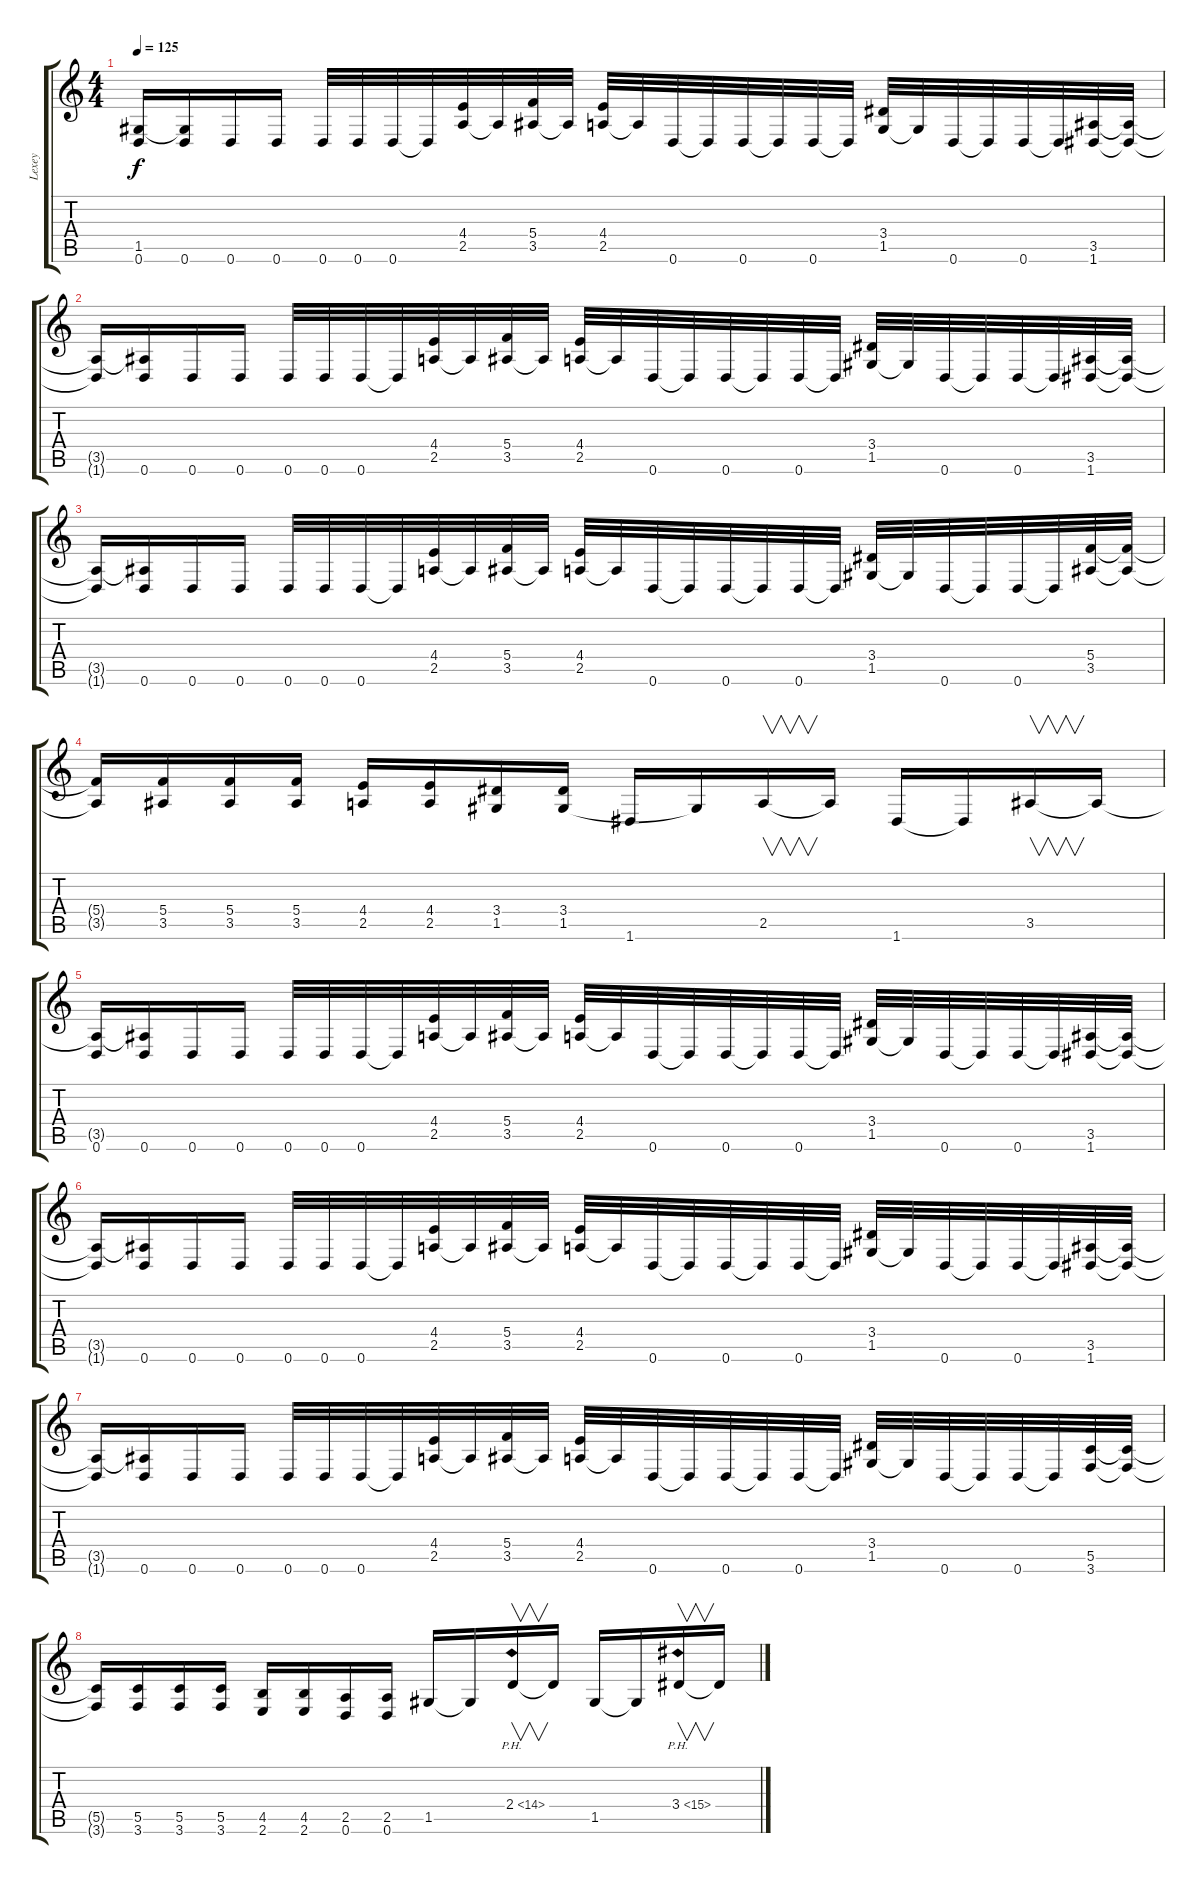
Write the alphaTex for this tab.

\track ("Lexey" "Lexey") {instrument distortionguitar}
\staff {score tabs}
\tuning (D4 A3 F3 C3 G2 D2) {hide}
\ts (4 4)
\tempo 125
\clef g2
\ks c
(1.5{t} 0.6).16{dy f} (1.5{t} 0.6).16 0.6.16 0.6.16 0.6.32 0.6.32 0.6.32 0.6{t}.32 (4.4 2.5).32 2.5{t}.32 (5.4 3.5).32 3.5{t}.32 (4.4 2.5).32 2.5{t}.32 0.6.32 0.6{t}.32 0.6.32 0.6{t}.32 0.6.32 0.6{t}.32 (3.4 1.5).32 1.5{t}.32 0.6.32 0.6{t}.32 0.6.32 0.6{t}.32 (3.5 1.6).32 (3.5{t} 1.6{t}).32 |
(3.5{t} 1.6{t}).16 (3.5{t} 0.6).16 0.6.16 0.6.16 0.6.32 0.6.32 0.6.32 0.6{t}.32 (4.4 2.5).32 2.5{t}.32 (5.4 3.5).32 3.5{t}.32 (4.4 2.5).32 2.5{t}.32 0.6.32 0.6{t}.32 0.6.32 0.6{t}.32 0.6.32 0.6{t}.32 (3.4 1.5).32 1.5{t}.32 0.6.32 0.6{t}.32 0.6.32 0.6{t}.32 (3.5 1.6).32 (3.5{t} 1.6{t}).32 |
(3.5{t} 1.6{t}).16 (3.5{t} 0.6).16 0.6.16 0.6.16 0.6.32 0.6.32 0.6.32 0.6{t}.32 (4.4 2.5).32 2.5{t}.32 (5.4 3.5).32 3.5{t}.32 (4.4 2.5).32 2.5{t}.32 0.6.32 0.6{t}.32 0.6.32 0.6{t}.32 0.6.32 0.6{t}.32 (3.4 1.5).32 1.5{t}.32 0.6.32 0.6{t}.32 0.6.32 0.6{t}.32 (5.4 3.5).32 (5.4{t} 3.5{t}).32 |
(5.4{t} 3.5{t}).16 (5.4 3.5).16 (5.4 3.5).16 (5.4 3.5).16 (4.4 2.5).16 (4.4 2.5).16 (3.4 1.5).16 (3.4 1.5).16 1.6.16 1.5{t}.16 2.5.16{v} 2.5{t}.16 1.6.16 1.6{t}.16 3.5.16{v} 3.5{t}.16 |
(3.5{t} 0.6).16 (3.5{t} 0.6).16 0.6.16 0.6.16 0.6.32 0.6.32 0.6.32 0.6{t}.32 (4.4 2.5).32 2.5{t}.32 (5.4 3.5).32 3.5{t}.32 (4.4 2.5).32 2.5{t}.32 0.6.32 0.6{t}.32 0.6.32 0.6{t}.32 0.6.32 0.6{t}.32 (3.4 1.5).32 1.5{t}.32 0.6.32 0.6{t}.32 0.6.32 0.6{t}.32 (3.5 1.6).32 (3.5{t} 1.6{t}).32 |
(3.5{t} 1.6{t}).16 (3.5{t} 0.6).16 0.6.16 0.6.16 0.6.32 0.6.32 0.6.32 0.6{t}.32 (4.4 2.5).32 2.5{t}.32 (5.4 3.5).32 3.5{t}.32 (4.4 2.5).32 2.5{t}.32 0.6.32 0.6{t}.32 0.6.32 0.6{t}.32 0.6.32 0.6{t}.32 (3.4 1.5).32 1.5{t}.32 0.6.32 0.6{t}.32 0.6.32 0.6{t}.32 (3.5 1.6).32 (3.5{t} 1.6{t}).32 |
(3.5{t} 1.6{t}).16 (3.5{t} 0.6).16 0.6.16 0.6.16 0.6.32 0.6.32 0.6.32 0.6{t}.32 (4.4 2.5).32 2.5{t}.32 (5.4 3.5).32 3.5{t}.32 (4.4 2.5).32 2.5{t}.32 0.6.32 0.6{t}.32 0.6.32 0.6{t}.32 0.6.32 0.6{t}.32 (3.4 1.5).32 1.5{t}.32 0.6.32 0.6{t}.32 0.6.32 0.6{t}.32 (5.5 3.6).32 (5.5{t} 3.6{t}).32 |
(5.5{t} 3.6{t}).16 (5.5 3.6).16 (5.5 3.6).16 (5.5 3.6).16 (4.5 2.6).16 (4.5 2.6).16 (2.5 0.6).16 (2.5 0.6).16 1.5.16 1.5{t}.16 2.4{ph 12}.16{v} 2.4{t}.16 1.5.16 1.5{t}.16 3.4{ph 12}.16{v} 3.4{t}.16
